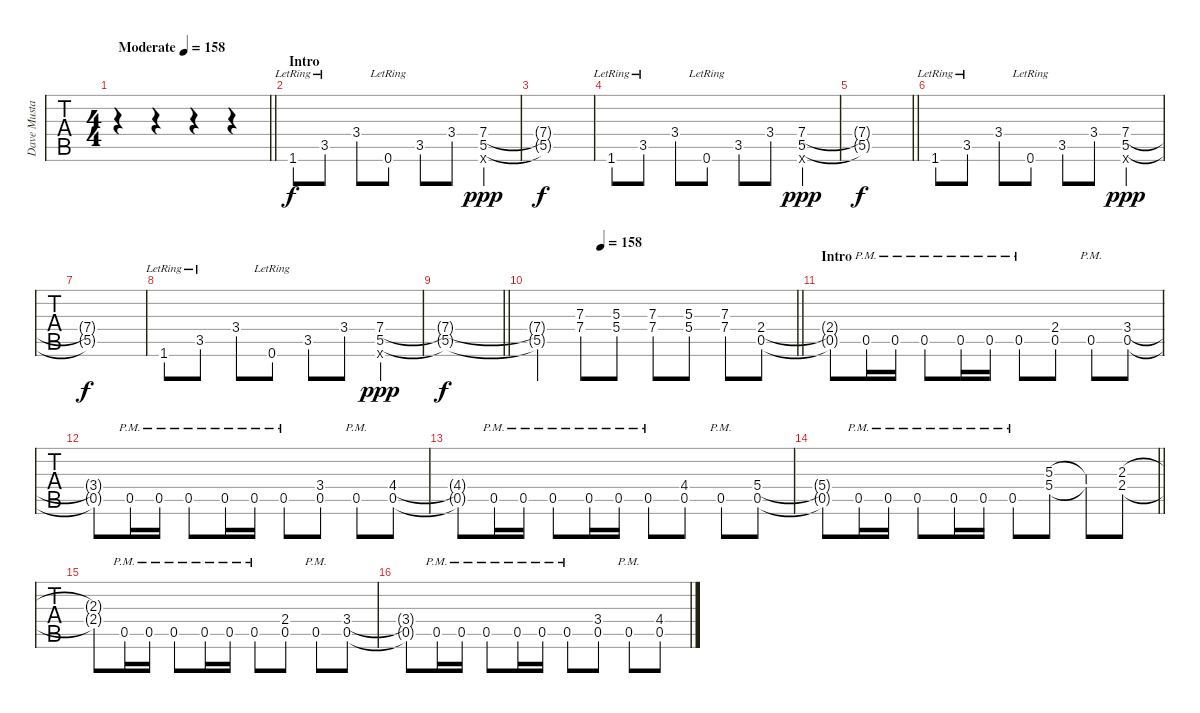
\track ("Dave Mustaine" "Dave Musta") {instrument overdrivenguitar}
\staff {tabs}
\tuning (E4 B3 G3 D3 A2 E2) {hide}
\ts (4 4)
\tempo (158 "Moderate")
\tempo 131
\tempo (158 "Moderate")
\clef g2
\barLineRight lightlight
\ks c
r.4{dy f instrument overdrivenguitar} r.4 r.4 r.4 |
\section ("" "Intro")
1.6{lr}.8 3.5{lr}.8 3.4.8 0.6{lr}.8 3.5.8 3.4.8 (7.4 5.5 0.6{x}).4{dy ppp} |
(7.4{t} 5.5{t}).1{dy f} |
1.6{lr}.8 3.5{lr}.8 3.4.8 0.6{lr}.8 3.5.8 3.4.8 (7.4 5.5 0.6{x}).4{dy ppp} |
\barLineRight lightlight
(7.4{t} 5.5{t}).1{dy f} |
1.6{lr}.8 3.5{lr}.8 3.4.8 0.6{lr}.8 3.5.8 3.4.8 (7.4 5.5 0.6{x}).4{dy ppp} |
(7.4{t} 5.5{t}).1{dy f} |
1.6{lr}.8 3.5{lr}.8 3.4.8 0.6{lr}.8 3.5.8 3.4.8 (7.4 5.5 0.6{x}).4{dy ppp} |
\barLineRight lightlight
(7.4{t} 5.5{t}).1{dy f} |
\tempo (158 0.25)
\barLineRight lightlight
(7.4{t} 5.5{t}).4 (7.3 7.4).8 (5.3 5.4).8 (7.3 7.4).8 (5.3 5.4).8 (7.3 7.4).8 (2.4 0.5).8 |
\section ("" "Intro")
(2.4{t} 0.5{t}).8 0.5{pm}.16 0.5{pm}.16 0.5{pm}.8 0.5{pm}.16 0.5{pm}.16 0.5{pm}.8 (2.4 0.5).8 0.5{pm}.8 (3.4 0.5).8 |
(3.4{t} 0.5{t}).8 0.5{pm}.16 0.5{pm}.16 0.5{pm}.8 0.5{pm}.16 0.5{pm}.16 0.5{pm}.8 (3.4 0.5).8 0.5{pm}.8 (4.4 0.5).8 |
(4.4{t} 0.5{t}).8 0.5{pm}.16 0.5{pm}.16 0.5{pm}.8 0.5{pm}.16 0.5{pm}.16 0.5{pm}.8 (4.4 0.5).8 0.5{pm}.8 (5.4 0.5).8 |
\barLineRight lightlight
(5.4{t} 0.5{t}).8 0.5{pm}.16 0.5{pm}.16 0.5{pm}.8 0.5{pm}.16 0.5{pm}.16 0.5{pm}.8 (5.3 5.4).8 (5.3{t} 5.4{t}).8 (2.3 2.4).8 |
(2.3{t} 2.4{t}).8 0.5{pm}.16 0.5{pm}.16 0.5{pm}.8 0.5{pm}.16 0.5{pm}.16 0.5{pm}.8 (2.4 0.5).8 0.5{pm}.8 (3.4 0.5).8 |
(3.4{t} 0.5{t}).8 0.5{pm}.16 0.5{pm}.16 0.5{pm}.8 0.5{pm}.16 0.5{pm}.16 0.5{pm}.8 (3.4 0.5).8 0.5{pm}.8 (4.4 0.5).8
